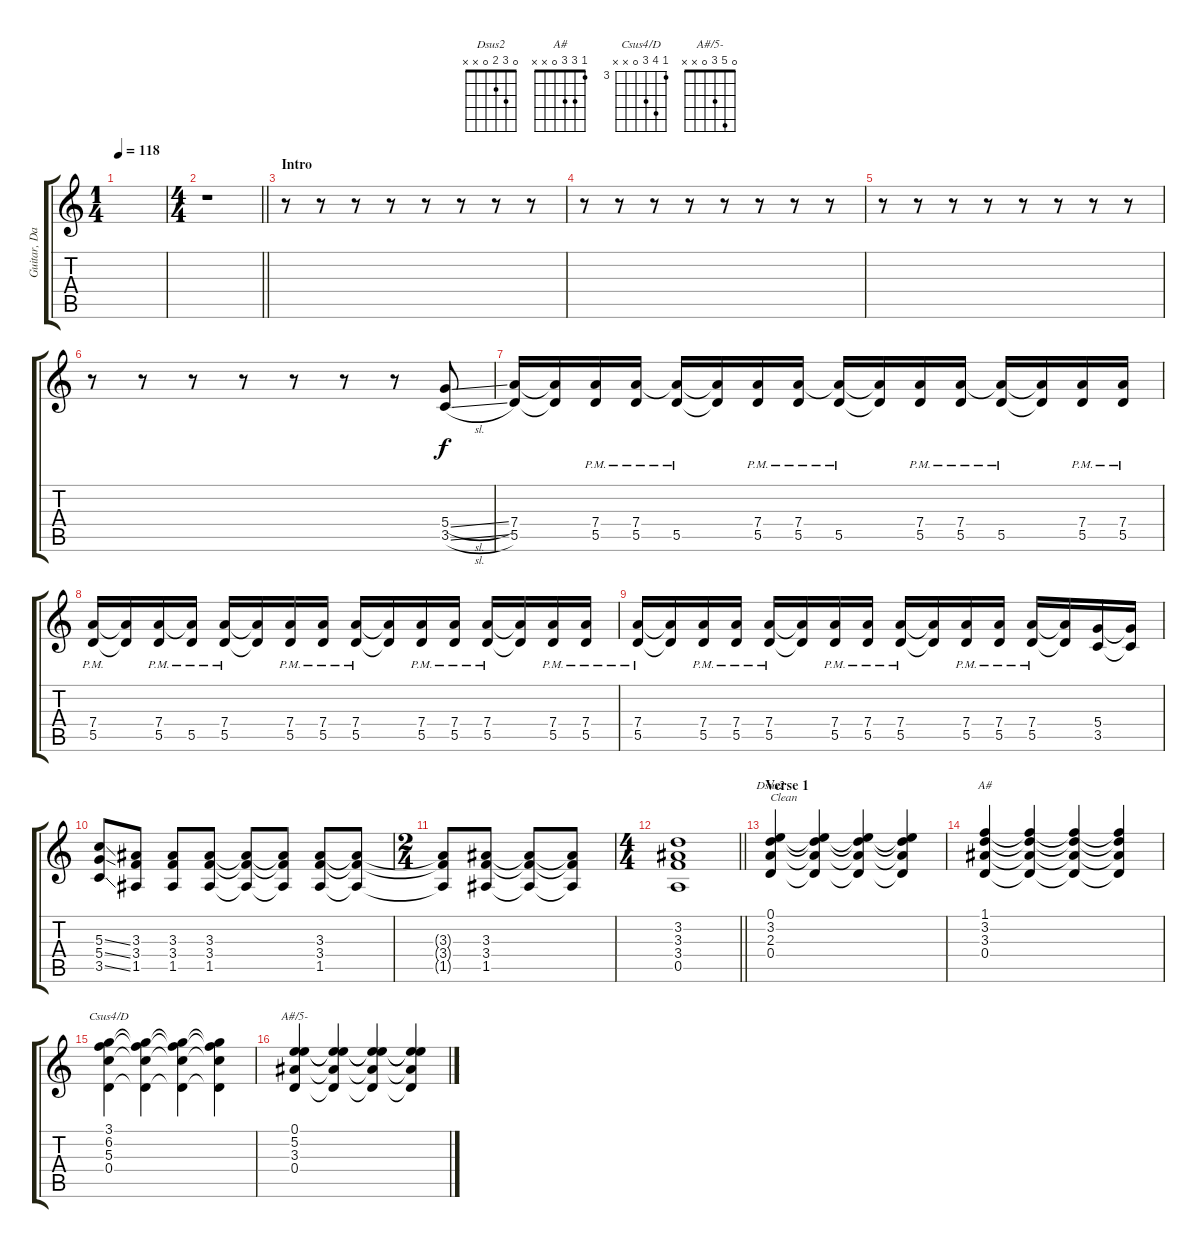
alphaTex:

\track ("Guitar, Dan" "Guitar, Da") {instrument distortionguitar}
\staff {score tabs}
\tuning (E4 B3 G3 D3 A2 E2) {hide}
\chord ("Dsus2" 0 3 2 0 x x)
\chord ("A#" 1 3 3 0 x x)
\chord ("Csus4/D" 3 6 5 0 x x) {firstfret 3}
\chord ("A#/5-" 0 5 3 0 x x)
\ts (1 4)
\tempo 118
\clef g2
\ks c
|
\ts (4 4)
\barLineRight lightlight
r.1 |
\section ("" "Intro")
r.8 r.8 r.8 r.8 r.8 r.8 r.8 r.8 |
r.8 r.8 r.8 r.8 r.8 r.8 r.8 r.8 |
r.8 r.8 r.8 r.8 r.8 r.8 r.8 r.8 |
r.8 r.8 r.8 r.8 r.8 r.8 r.8 (5.4{sl} 3.5{sl}).8 |
(7.4 5.5).16 (7.4{t} 5.5{t}).16 (7.4{pm} 5.5{pm}).16 (7.4{pm} 5.5{pm}).16 (7.4{t} 5.5{pm}).16 (7.4{t} 5.5{t}).16 (7.4{pm} 5.5{pm}).16 (7.4{pm} 5.5{pm}).16 (7.4{t} 5.5{pm}).16 (7.4{t} 5.5{t}).16 (7.4{pm} 5.5{pm}).16 (7.4{pm} 5.5{pm}).16 (7.4{t} 5.5{pm}).16 (7.4{t} 5.5{t}).16 (7.4{pm} 5.5{pm}).16 (7.4{pm} 5.5{pm}).16 |
(7.4{pm} 5.5{pm}).16 (7.4{t} 5.5{t}).16 (7.4{pm} 5.5{pm}).16 (7.4{t} 5.5{pm}).16 (7.4{pm} 5.5{pm}).16 (7.4{t} 5.5{t}).16 (7.4{pm} 5.5{pm}).16 (7.4{pm} 5.5{pm}).16 (7.4{pm} 5.5{pm}).16 (7.4{t} 5.5{t}).16 (7.4{pm} 5.5{pm}).16 (7.4{pm} 5.5{pm}).16 (7.4{pm} 5.5{pm}).16 (7.4{t} 5.5{t}).16 (7.4{pm} 5.5{pm}).16 (7.4{pm} 5.5{pm}).16 |
(7.4{pm} 5.5{pm}).16 (7.4{t} 5.5{t}).16 (7.4{pm} 5.5{pm}).16 (7.4{pm} 5.5{pm}).16 (7.4{pm} 5.5{pm}).16 (7.4{t} 5.5{t}).16 (7.4{pm} 5.5{pm}).16 (7.4{pm} 5.5{pm}).16 (7.4{pm} 5.5{pm}).16 (7.4{t} 5.5{t}).16 (7.4{pm} 5.5{pm}).16 (7.4{pm} 5.5{pm}).16 (7.4{pm} 5.5{pm}).16 (7.4{t} 5.5{t}).16 (5.4 3.5).16 (5.4{t} 3.5{t}).16 |
(5.3{ss} 5.4{ss} 3.5{ss}).8 (3.3 3.4 1.5).8 (3.3 3.4 1.5).8 (3.3 3.4 1.5).8 (3.3{t} 3.4{t} 1.5{t}).8 (3.3{t} 3.4{t} 1.5{t}).8 (3.3 3.4 1.5).8 (3.3{t} 3.4{t} 1.5{t}).8 |
\ts (2 4)
(3.3{t} 3.4{t} 1.5{t}).8 (3.3 3.4 1.5).8 (3.3{t} 3.4{t} 1.5{t}).8 (3.3{t} 3.4{t} 1.5{t}).8 |
\ts (4 4)
\barLineRight lightlight
(3.2 3.3 3.4 0.5).1 |
\section ("" "Verse 1")
(0.1 3.2 2.3 0.4).4{ch "Dsus2" txt "Clean" instrument electricguitarclean} (0.1{t} 3.2{t} 2.3{t} 0.4{t}).4 (0.1{t} 3.2{t} 2.3{t} 0.4{t}).4 (0.1{t} 3.2{t} 2.3{t} 0.4{t}).4 |
(1.1 3.2 3.3 0.4).4{ch "A#"} (1.1{t} 3.2{t} 3.3{t} 0.4{t}).4 (1.1{t} 3.2{t} 3.3{t} 0.4{t}).4 (1.1{t} 3.2{t} 3.3{t} 0.4{t}).4 |
(3.1 6.2 5.3 0.4).4{ch "Csus4/D"} (3.1{t} 6.2{t} 5.3{t} 0.4{t}).4 (3.1{t} 6.2{t} 5.3{t} 0.4{t}).4 (3.1{t} 6.2{t} 5.3{t} 0.4{t}).4 |
(0.1 5.2 3.3 0.4).4{ch "A#/5-"} (0.1{t} 5.2{t} 3.3{t} 0.4{t}).4 (0.1{t} 5.2{t} 3.3{t} 0.4{t}).4 (0.1{t} 5.2{t} 3.3{t} 0.4{t}).4
